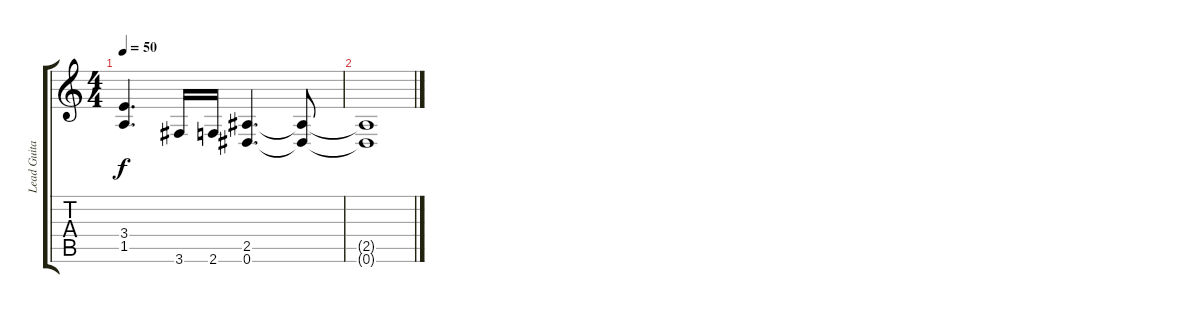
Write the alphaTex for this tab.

\track ("Lead Guitar" "Lead Guita") {instrument overdrivenguitar}
\staff {score tabs}
\tuning (Eb4 Bb3 Gb3 Db3 Ab2 Eb2) {hide}
\ts (4 4)
\tempo 50
\clef g2
\ks c
(3.4 1.5).4{d dy f} 3.6.16 2.6.16 (2.5 0.6).4{d} (2.5{t} 0.6{t}).8 |
(2.5{t} 0.6{t}).1
